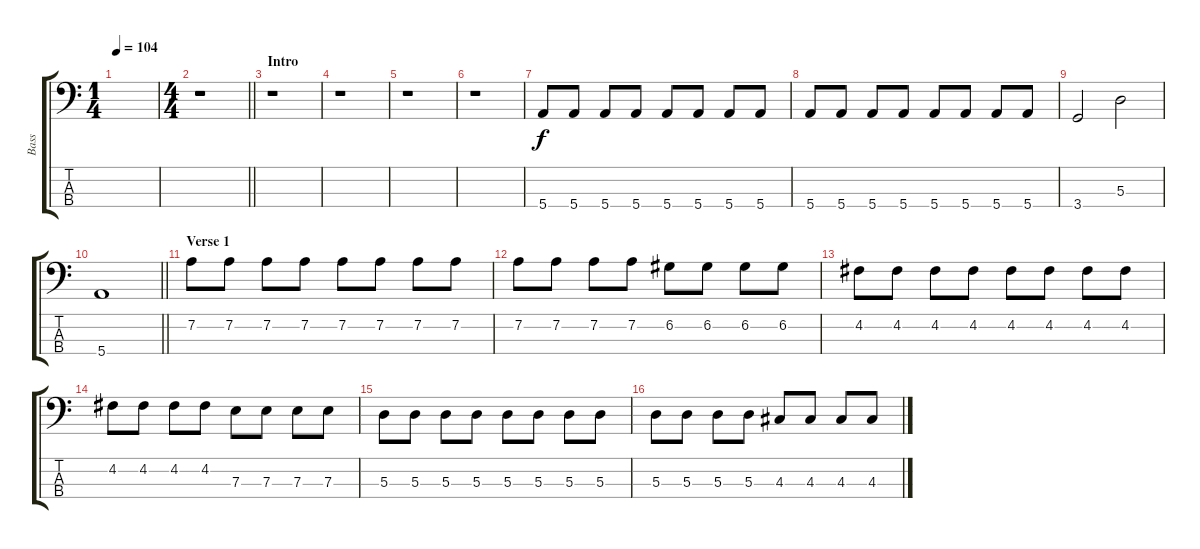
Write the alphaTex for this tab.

\track ("Bass" "Bass") {instrument electricbasspick}
\staff {score tabs}
\tuning (G2 D2 A1 E1) {hide}
\ts (1 4)
\tempo 104
\clef f4
\ks c
|
\ts (4 4)
\barLineRight lightlight
r.1 |
\section ("" "Intro")
r.1 |
r.1 |
r.1 |
r.1 |
5.4.8 5.4.8 5.4.8 5.4.8 5.4.8 5.4.8 5.4.8 5.4.8 |
5.4.8 5.4.8 5.4.8 5.4.8 5.4.8 5.4.8 5.4.8 5.4.8 |
3.4.2 5.3.2 |
\barLineRight lightlight
5.4.1 |
\section ("" "Verse 1")
7.2.8 7.2.8 7.2.8 7.2.8 7.2.8 7.2.8 7.2.8 7.2.8 |
7.2.8 7.2.8 7.2.8 7.2.8 6.2.8 6.2.8 6.2.8 6.2.8 |
4.2.8 4.2.8 4.2.8 4.2.8 4.2.8 4.2.8 4.2.8 4.2.8 |
4.2.8 4.2.8 4.2.8 4.2.8 7.3.8 7.3.8 7.3.8 7.3.8 |
5.3.8 5.3.8 5.3.8 5.3.8 5.3.8 5.3.8 5.3.8 5.3.8 |
5.3.8 5.3.8 5.3.8 5.3.8 4.3.8 4.3.8 4.3.8 4.3.8
